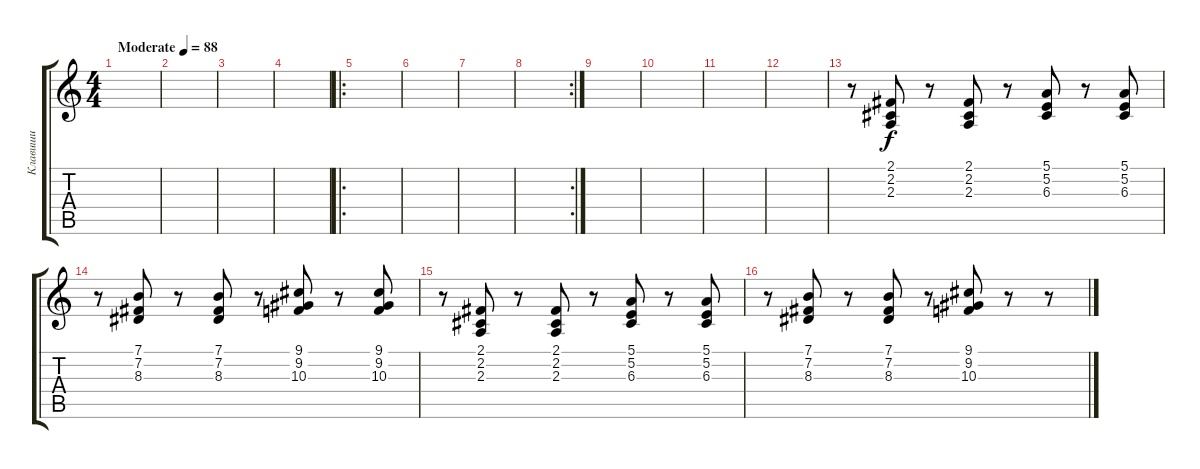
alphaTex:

\track ("Клавиши" "Клавиши") {instrument tangoaccordion}
\staff {score tabs}
\tuning (E4 B3 G3 D3 A2 E2) {hide}
\ts (4 4)
\tempo (88 "Moderate")
\clef g2
\ks c
|
|
|
|
\ro
|
|
|
\rc 2
|
|
|
|
|
r.8 (2.1 2.2 2.3).8 r.8 (2.1 2.2 2.3).8 r.8 (5.1 5.2 6.3).8 r.8 (5.1 5.2 6.3).8 |
r.8 (7.1 7.2 8.3).8 r.8 (7.1 7.2 8.3).8 r.8 (9.1 9.2 10.3).8 r.8 (9.1 9.2 10.3).8 |
r.8 (2.1 2.2 2.3).8 r.8 (2.1 2.2 2.3).8 r.8 (5.1 5.2 6.3).8 r.8 (5.1 5.2 6.3).8 |
r.8 (7.1 7.2 8.3).8 r.8 (7.1 7.2 8.3).8 r.8 (9.1 9.2 10.3).8 r.8 r.8
